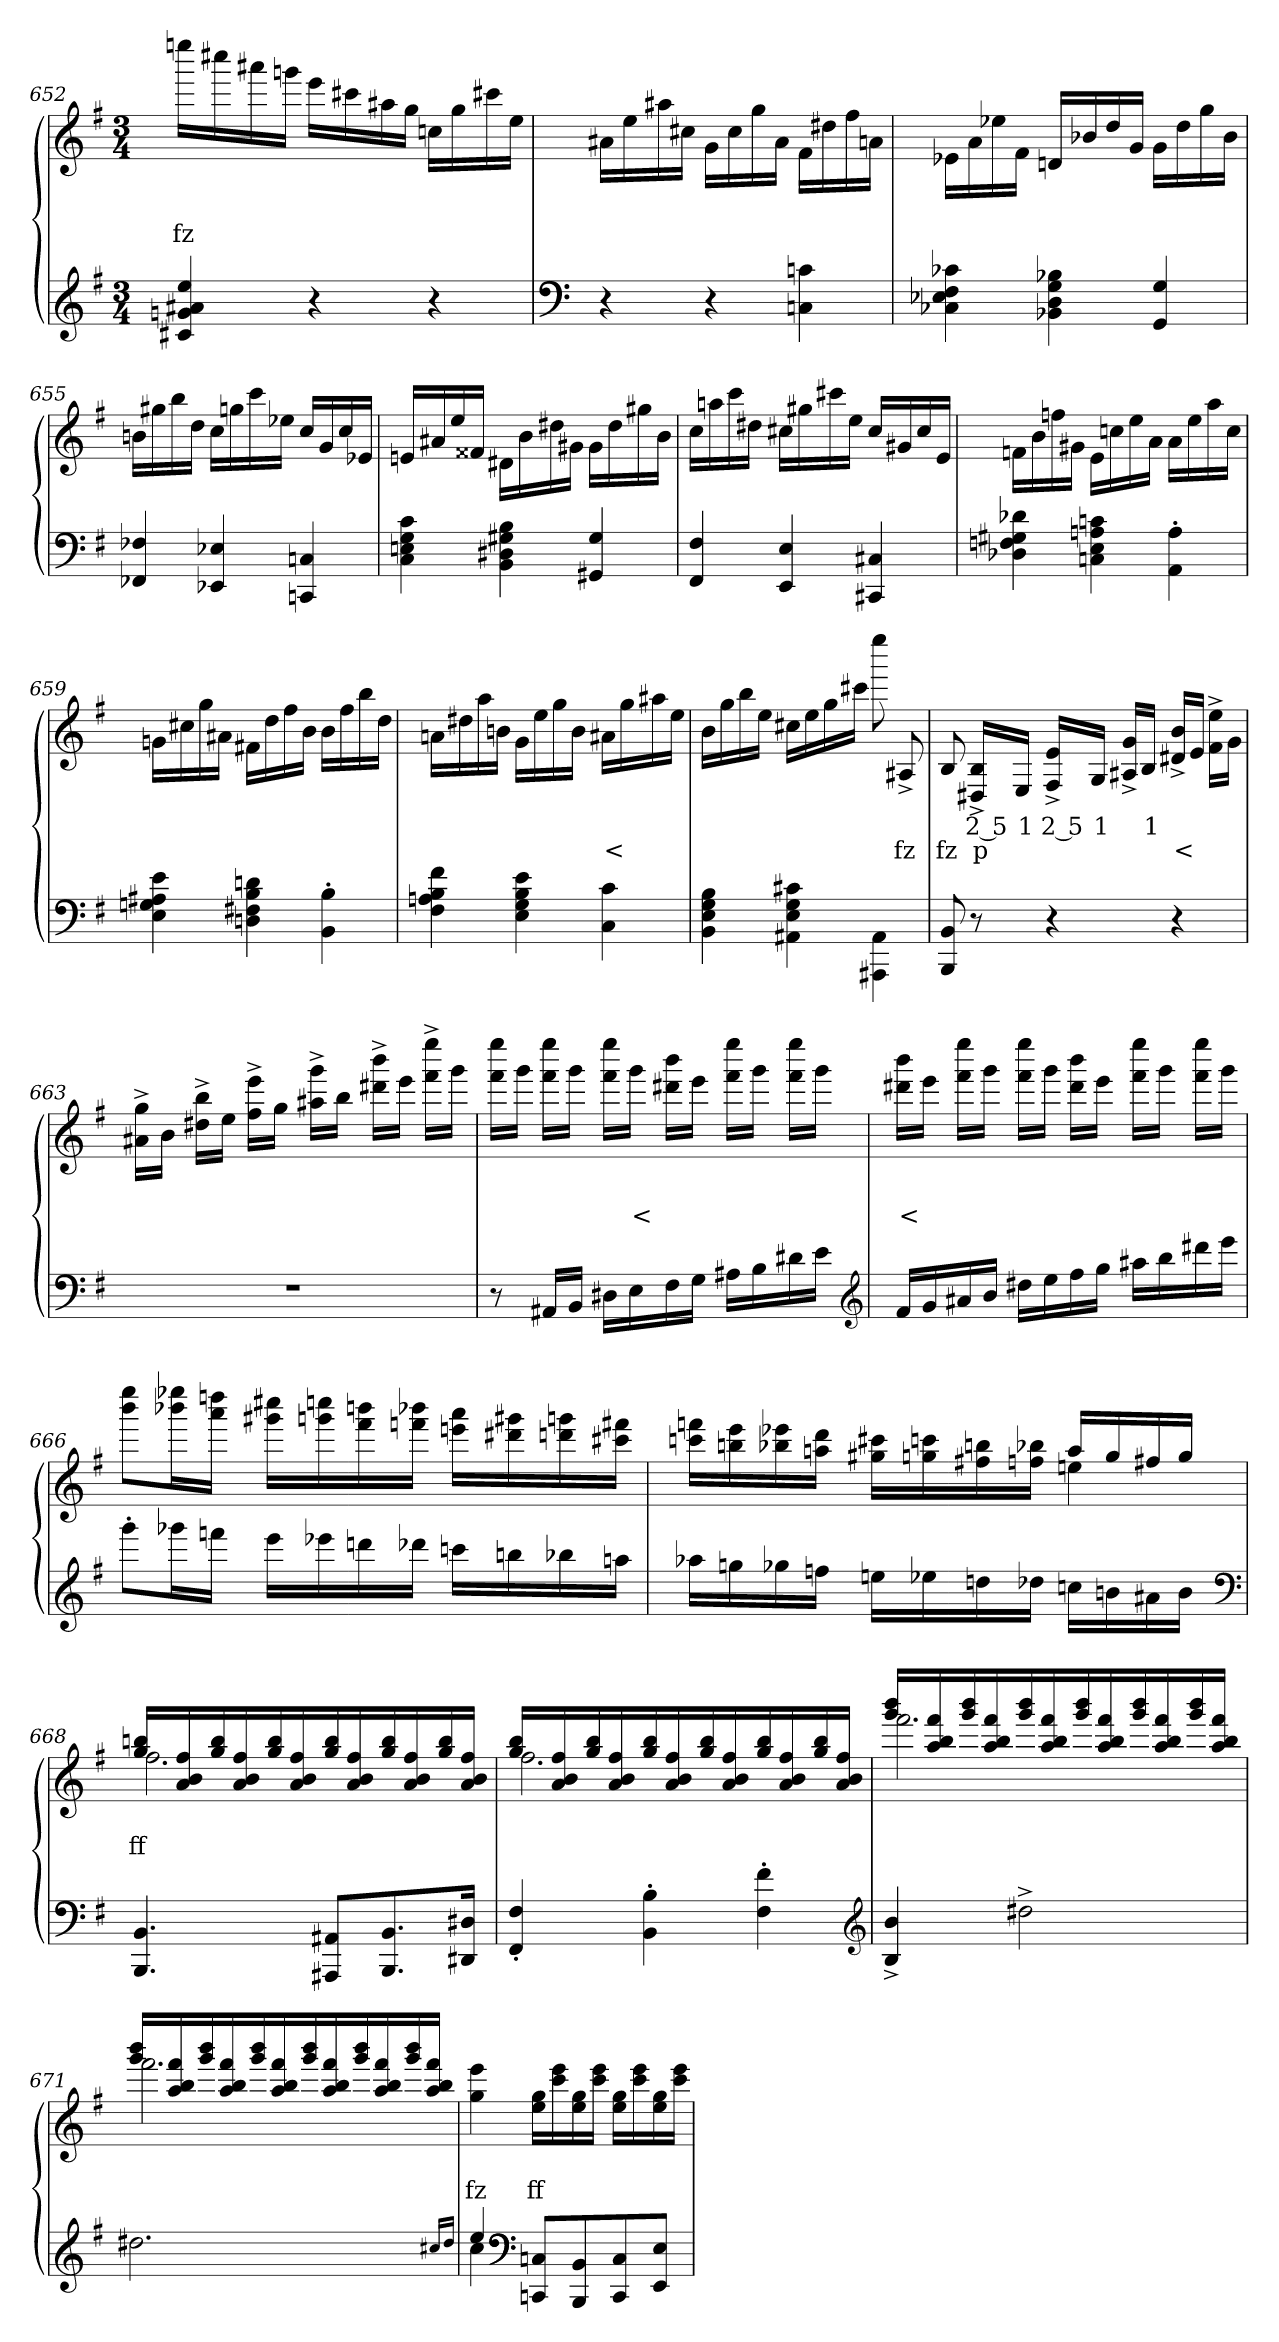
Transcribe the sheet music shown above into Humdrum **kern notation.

**kern	**kern	**text	**text
*part2	*part1	*part1	*part1
*staff2	*staff1	*staff1	*staff1
*clefG2	*clefG2	*	*
*k[f#]	*k[f#]	*	*
*M3/4	*M3/4	*	*
=652	=652	=652	=652
4ee 4a#X 4gn 4c#X	16eeeenLL	.	fz
.	16cccc#X	.	.
.	16aaa#X	.	.
.	16gggnJJ	.	.
4r	16eeeLL	.	.
.	16ccc#	.	.
.	16aa#	.	.
.	16ggJJ	.	.
4r	16ccnLL	.	.
.	16gg	.	.
.	16ccc#X	.	.
.	16eeJJ	.	.
=653	=653	=653	=653
*clefF4	*	*	*
4r	16a#XLL	.	.
.	16ee	.	.
.	16aa#	.	.
.	16cc#XJJ	.	.
4r	16gLL	.	.
.	16cc#	.	.
.	16gg	.	.
.	16a#JJ	.	.
4cn 4Cn	16f#LL	.	.
.	16dd#X	.	.
.	16ff#	.	.
.	16anJJ	.	.
=654	=654	=654	=654
4c-X 4F# 4E-X 4C-X	16e-X\LL	.	.
.	16a	.	.
.	16ee-	.	.
.	16f#JJ	.	.
4B-X 4G 4D 4BB-X	16dn/LL	.	.
.	16b-X	.	.
.	16dd	.	.
.	16gJJ	.	.
4G 4GG/	16gLL	.	.
.	16dd	.	.
.	16gg	.	.
.	16b-JJ	.	.
=655	=655	=655	=655
4F-X 4FF-X/	16bnLL	.	.
.	16gg#X	.	.
.	16bb	.	.
.	16ddJJ	.	.
4E-X 4EE-X/	16ccLL	.	.
.	16ggn	.	.
.	16ccc	.	.
.	16ee-XJJ	.	.
4Cn 4CCn/	16cc/LL	.	.
.	16g	.	.
.	16cc	.	.
.	16e-JJ	.	.
=656	=656	=656	=656
4c 4G 4En 4C	16en/LL	.	.
.	16a#X	.	.
.	16ee	.	.
.	16f##XJJ	.	.
4B 4G#X 4D#X 4BB	16d#X\LL	.	.
.	16b	.	.
.	16dd#	.	.
.	16g#XJJ	.	.
4G# 4GG#/	16g#LL	.	.
.	16dd#	.	.
.	16gg#	.	.
.	16bJJ	.	.
=657	=657	=657	=657
4F# 4FF#/	16ccLL	.	.
.	16aan	.	.
.	16ccc	.	.
.	16dd#XJJ	.	.
4E 4EE/	16cc#XLL	.	.
.	16gg#X	.	.
.	16ccc#	.	.
.	16eeJJ	.	.
4C#X 4CC#X/	16cc#/LL	.	.
.	16g#	.	.
.	16cc#	.	.
.	16eJJ	.	.
=658	=658	=658	=658
4d-X 4G#X 4Fn 4D-X	16fn\LL	.	.
.	16b	.	.
.	16ffn	.	.
.	16g#XJJ	.	.
4cn 4An 4E 4Cn	16e\LL	.	.
.	16ccn	.	.
.	16ee	.	.
.	16aJJ	.	.
4A'> 4AA'>	16a\LL	.	.
.	16ee	.	.
.	16aa	.	.
.	16ccJJ	.	.
=659	=659	=659	=659
4e 4A#X 4Gn 4E	16gnLL	.	.
.	16cc#X	.	.
.	16gg	.	.
.	16a#XJJ	.	.
4dn 4B 4F#X 4Dn	16f#XLL	.	.
.	16dd	.	.
.	16ff#	.	.
.	16bJJ	.	.
4B'> 4BB'>	16bLL	.	.
.	16ff#	.	.
.	16bb	.	.
.	16ddJJ	.	.
=660	=660	=660	=660
4f# 4B 4An 4F#	16anLL	.	.
.	16dd#X	.	.
.	16aa	.	.
.	16bnJJ	.	.
4e 4B 4G 4E	16gLL	.	.
.	16ee	.	.
.	16gg	.	.
.	16bJJ	.	.
4c 4C	16a#XLL	.	<
.	16gg	.	.
.	16aa#	.	.
.	16eeJJ	.	.
=661	=661	=661	=661
4B 4G 4E 4BB	16bLL	.	.
.	16gg	.	.
.	16bb	.	.
.	16eeJJ	.	.
4c#X 4G 4E 4AA#X	16cc#XLL	.	.
.	16ee	.	.
.	16gg	.	.
.	16ccc#JJ	.	.
4AA# 4AAA#\	8eeee	.	.
.	8A#X^>/	.	fz
=662	=662	=662	=662
8BB 8BBB	8B	.	fz
8r	16B^> 16D#X^>LL	2 5	p
.	16EJJ	1	.
4r	16e^> 16F#^>LL	2 5	.
.	16GJJ	1	.
.	16g^> 16A#X^>LL	.	.
.	16BJJ	1	.
4r	16b^> 16d#^>LL	.	<
.	16eJJ	.	.
.	16ee^> 16f#^>LL	.	.
.	16gJJ	.	.
=663	=663	=663	=663
2.r	16gg^> 16a#X^>LL	.	.
.	16bJJ	.	.
.	16bb^> 16dd#X^>LL	.	.
.	16eeJJ	.	.
.	16eee\^> 16ff#^>LL	.	.
.	16ggJJ	.	.
.	16ggg^> 16aa#^>LL	.	.
.	16bbJJ	.	.
.	16bbb^> 16ddd#^>LL	.	.
.	16eeeJJ	.	.
.	16eeee^> 16fff#^>LL	.	.
.	16gggJJ	.	.
=664	=664	=664	=664
8r	16eeee 16fff#LL	.	.
.	16gggJJ	.	.
16AA#X/LL	16eeee 16fff#LL	.	.
16BBJJ	16gggJJ	.	.
16D#XLL	16eeee 16fff#LL	.	.
16E	16gggJJ	.	<
16F#	16bbb 16ddd#XLL	.	.
16GJJ	16eeeJJ	.	.
16A#LL	16eeee 16fff#LL	.	.
16B	16gggJJ	.	.
16d#	16eeee 16fff#LL	.	.
16eJJ	16gggJJ	.	.
*clefG2	*	*	*
=665	=665	=665	=665
16f#/LL	16bbb 16ddd#XLL	.	<
16g	16eeeJJ	.	.
16a#X	16eeee 16fff#LL	.	.
16bJJ	16gggJJ	.	.
16dd#XLL	16eeee 16fff#LL	.	.
16ee	16gggJJ	.	.
16ff#	16bbb 16ddd#LL	.	.
16ggJJ	16eeeJJ	.	.
16aa#LL	16eeee 16fff#LL	.	.
16bb	16gggJJ	.	.
16ddd#	16eeee 16fff#LL	.	.
16eeeJJ	16gggJJ	.	.
=666	=666	=666	=666
8ggg'>L	8eeee 8bbbL	.	.
16ggg-XL	16eeee-X 16bbb-XL	.	.
16fffnJJ	16ddddn 16aaaJJ	.	.
16eeeLL	16cccc#X 16ggg#XLL	.	.
16eee-X	16ccccn 16gggn	.	.
16dddn	16bbbn 16fff#	.	.
16ddd-XJJ	16bbb-X 16fffnJJ	.	.
16cccnLL	16aaa 16eeenLL	.	.
16bbn	16ggg#X 16ddd#X	.	.
16bb-X	16gggn 16dddn	.	.
16aanJJ	16fff#X 16ccc#XJJ	.	.
=667	=667	=667	=667
*	*^	*	*
16aa-XLL	16fffn 16cccnLL	2ryy	.	.
16ggn	16eee 16bbn	.	.	.
16gg-X	16eee-X 16bb-X	.	.	.
16ffnJJ	16ddd 16aanJJ	.	.	.
16eenLL	16ccc#X 16gg#X\LL	.	.	.
16ee-X	16cccn 16ggn	.	.	.
16ddn	16bbn 16ff#X	.	.	.
16dd-XJJ	16bb-X 16ffnJJ	.	.	.
16ccnLL	16aaLL	4een	.	.
16bn	16gg	.	.	.
16a#X	16ff#X	.	.	.
16bJJ	16ggJJ	.	.	.
*clefF4	*	*	*	*
=668	=668	=668	=668	=668
4.BB 4.BBB	16bbn 16ggL	2.ff#	.	ff
.	16ff# 16b 16a	.	.	.
.	16bb 16gg	.	.	.
.	16ff# 16b 16a	.	.	.
.	16bb 16gg	.	.	.
.	16ff# 16b 16a	.	.	.
8AA#X 8AAA#XL	16bb 16gg	.	.	.
.	16ff# 16b 16a	.	.	.
8.BB 8.BBB	16bb 16gg	.	.	.
.	16ff# 16b 16a	.	.	.
.	16bb 16gg	.	.	.
16D#X 16DD#XJk	16ff# 16b 16aJ	.	.	.
=669	=669	=669	=669	=669
4F#'> 4FF#/'>	16bb 16ggL	2.ff#	.	.
.	16ff# 16b 16a	.	.	.
.	16bb 16gg	.	.	.
.	16ff# 16b 16a	.	.	.
4B'> 4BB\'>	16bb 16gg	.	.	.
.	16ff# 16b 16a	.	.	.
.	16bb 16gg	.	.	.
.	16ff# 16b 16a	.	.	.
4f#'> 4F#\'>	16bb 16gg	.	.	.
.	16ff# 16b 16a	.	.	.
.	16bb 16gg	.	.	.
.	16ff# 16b 16aJ	.	.	.
*clefG2	*	*	*	*
=670	=670	=670	=670	=670
4b^> 4B^>	16bbb 16gggL	2.fff#	.	.
.	16fff# 16bb 16aa	.	.	.
.	16bbb 16ggg	.	.	.
.	16fff# 16bb 16aa	.	.	.
2dd#X^>	16bbb 16ggg	.	.	.
.	16fff# 16bb 16aa	.	.	.
.	16bbb 16ggg	.	.	.
.	16fff# 16bb 16aa	.	.	.
.	16bbb 16ggg	.	.	.
.	16fff# 16bb 16aa	.	.	.
.	16bbb 16ggg	.	.	.
.	16fff# 16bb 16aaJ	.	.	.
=671	=671	=671	=671	=671
2.dd#X	16bbb 16gggL	2.fff#	.	.
.	16fff# 16bb 16aa	.	.	.
.	16bbb 16ggg	.	.	.
.	16fff# 16bb 16aa	.	.	.
.	16bbb 16ggg	.	.	.
.	16fff# 16bb 16aa	.	.	.
.	16bbb 16ggg	.	.	.
.	16fff# 16bb 16aa	.	.	.
.	16bbb 16ggg	.	.	.
.	16fff# 16bb 16aa	.	.	.
.	16bbb 16ggg	.	.	.
.	16fff# 16bb 16aaJ	.	.	.
*	*v	*v	*	*
16qqcc#XL	.	.	.
16qqdd#J	.	.	.
=672	=672	=672	=672
*^	*	*	*
4ee	4cc	4eee 4gg	.	fz
*clefF4	*	*	*	*
8Cn 8CCnL	2ryy	16gg 16ee\LL	.	ff
.	.	16eee 16ccc	.	.
8BB 8BBB	.	16gg 16ee	.	.
.	.	16eee 16cccJJ	.	.
8C 8CC	.	16gg 16ee\LL	.	.
.	.	16eee 16ccc	.	.
8E 8EEJ	.	16gg 16ee	.	.
.	.	16eee 16cccJJ	.	.
*v	*v	*	*	*
=	=	=	=
*-	*-	*-	*-
